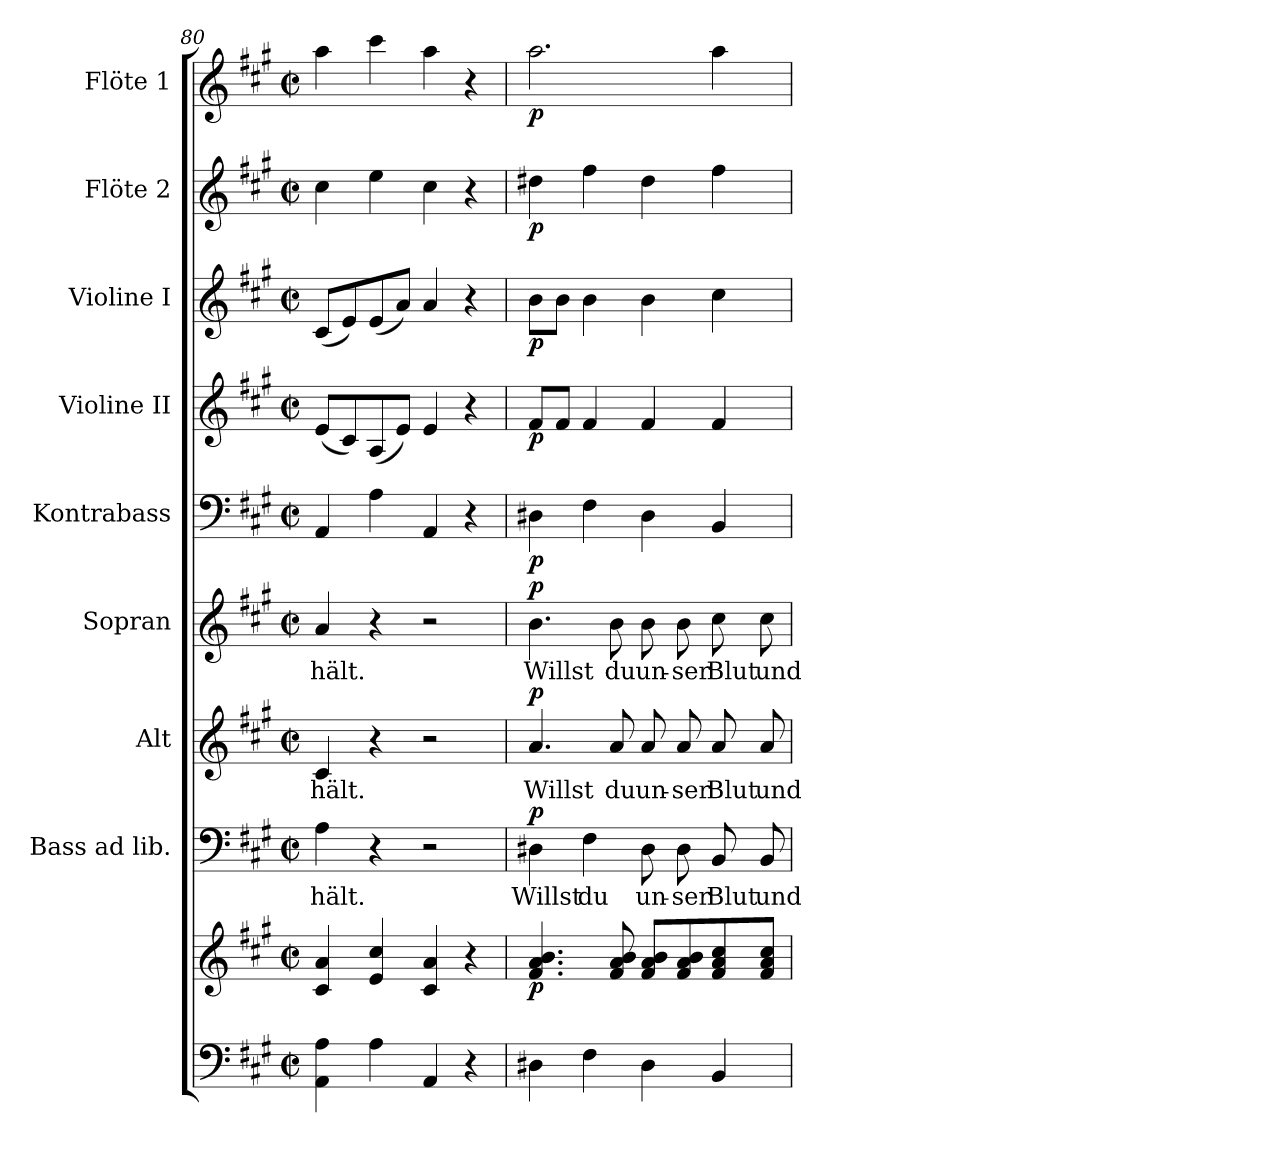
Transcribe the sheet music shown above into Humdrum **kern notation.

**kern	**kern	**dynam	**kern	**text	**dynam	**kern	**text	**dynam	**kern	**text	**dynam	**kern	**dynam	**kern	**dynam	**kern	**dynam	**kern	**dynam	**kern	**dynam
*part9	*part9	*part9	*part8	*part8	*part8	*part7	*part7	*part7	*part6	*part6	*part6	*part5	*part5	*part4	*part4	*part3	*part3	*part2	*part2	*part1	*part1
*staff10	*staff9	*staff9/10	*staff8	*staff8	*staff8	*staff7	*staff7	*staff7	*staff6	*staff6	*staff6	*staff5	*staff5	*staff4	*staff4	*staff3	*staff3	*staff2	*staff2	*staff1	*staff1
*	*	*	*I"Bass ad lib.	*	*	*I"Alt	*	*	*I"Sopran	*	*	*I"Kontrabass	*	*I"Violine II	*	*I"Violine I	*	*I"Flöte 2	*	*I"Flöte 1	*
*	*	*	*I'B.	*	*	*I'A.	*	*	*I'S.	*	*	*I'Kb.	*	*I'Vl. II	*	*I'Vl. I	*	*I'Fl. 2	*	*I'Fl. 1	*
*clefF4	*clefG2	*	*clefF4	*	*	*clefG2	*	*	*clefG2	*	*	*clefF4	*	*clefG2	*	*clefG2	*	*clefG2	*	*clefG2	*
*	*	*	*	*	*	*	*	*	*	*	*	*ITrd7c12	*	*	*	*	*	*	*	*	*
*k[f#c#g#]	*k[f#c#g#]	*	*k[f#c#g#]	*	*	*k[f#c#g#]	*	*	*k[f#c#g#]	*	*	*k[f#c#g#]	*	*k[f#c#g#]	*	*k[f#c#g#]	*	*k[f#c#g#]	*	*k[f#c#g#]	*
*A:	*A:	*	*A:	*	*	*A:	*	*	*A:	*	*	*A:	*	*A:	*	*A:	*	*A:	*	*A:	*
*M2/2	*M2/2	*	*M2/2	*	*	*M2/2	*	*	*M2/2	*	*	*M2/2	*	*M2/2	*	*M2/2	*	*M2/2	*	*M2/2	*
*met(c|)	*met(c|)	*	*met(c|)	*	*	*met(c|)	*	*	*met(c|)	*	*	*met(c|)	*	*met(c|)	*	*met(c|)	*	*met(c|)	*	*met(c|)	*
=80	=80	=80	=80	=80	=80	=80	=80	=80	=80	=80	=80	=80	=80	=80	=80	=80	=80	=80	=80	=80	=80
!	!	!	!	!LO:LY:b	!	!	!LO:LY:b	!	!	!LO:LY:b	!	!	!	!	!	!	!	!	!	!	!
4AA\ 4A\	4c#/ 4a/	.	4A\	-hält.	.	4c#/	-hält.	.	4a/	-hält.	.	4AAA/	.	(<8e/L	.	(<8c#/L	.	4cc#\	.	4aa\	.
.	.	.	.	.	.	.	.	.	.	.	.	.	.	8c#/)	.	8e/)	.	.	.	.	.
4A\	4e/ 4cc#/	.	4r	.	.	4r	.	.	4r	.	.	4AA\	.	(<8A/	.	(<8e/	.	4ee\	.	4ccc#\	.
.	.	.	.	.	.	.	.	.	.	.	.	.	.	8e/J)	.	8a/J)	.	.	.	.	.
4AA/	4c#/ 4a/	.	2r	.	.	2r	.	.	2r	.	.	4AAA/	.	4e/	.	4a/	.	4cc#\	.	4aa\	.
4r	4r	.	.	.	.	.	.	.	.	.	.	4r	.	4r	.	4r	.	4r	.	4r	.
=81	=81	=81	=81	=81	=81	=81	=81	=81	=81	=81	=81	=81	=81	=81	=81	=81	=81	=81	=81	=81	=81
!	!	!LO:DY:b	!	!LO:LY:b	!LO:DY:a	!	!LO:LY:b	!LO:DY:a	!	!LO:LY:b	!LO:DY:a	!	!LO:DY:b	!	!LO:DY:b	!	!LO:DY:b	!	!LO:DY:b	!	!LO:DY:b
4D#X\	4.f#/ 4.a/ 4.b/	p	4D#X\	Willst	p	4.a/	Willst	p	4.b\	Willst	p	4DD#X\	p	8f#/L	p	8b\L	p	4dd#X\	p	2.aa\	p
.	.	.	.	.	.	.	.	.	.	.	.	.	.	8f#/J	.	8b\J	.	.	.	.	.
!	!	!	!	!LO:LY:b	!	!	!	!	!	!	!	!	!	!	!	!	!	!	!	!	!
4F#\	.	.	4F#\	du	.	.	.	.	.	.	.	4FF#\	.	4f#/	.	4b\	.	4ff#\	.	.	.
!	!	!	!	!	!	!	!LO:LY:b	!	!	!LO:LY:b	!	!	!	!	!	!	!	!	!	!	!
.	8f#/ 8a/ 8b/	.	.	.	.	8a/	du	.	8b\	du	.	.	.	.	.	.	.	.	.	.	.
!	!	!	!	!LO:LY:b	!	!	!LO:LY:b	!	!	!LO:LY:b	!	!	!	!	!	!	!	!	!	!	!
4D#\	8f#/ 8a/ 8b/L	.	8D#\	un-	.	8a/	un-	.	8b\	un-	.	4DD#\	.	4f#/	.	4b\	.	4dd#\	.	.	.
!	!	!	!	!LO:LY:b	!	!	!LO:LY:b	!	!	!LO:LY:b	!	!	!	!	!	!	!	!	!	!	!
.	8f#/ 8a/ 8b/	.	8D#\	-ser	.	8a/	-ser	.	8b\	-ser	.	.	.	.	.	.	.	.	.	.	.
!	!	!	!	!LO:LY:b	!	!	!LO:LY:b	!	!	!LO:LY:b	!	!	!	!	!	!	!	!	!	!	!
4BB/	8f#/ 8a/ 8cc#/	.	8BB/	Blut	.	8a/	Blut	.	8cc#\	Blut	.	4BBB/	.	4f#/	.	4cc#\	.	4ff#\	.	4aa\	.
!	!	!	!	!LO:LY:b	!	!	!LO:LY:b	!	!	!LO:LY:b	!	!	!	!	!	!	!	!	!	!	!
.	8f#/ 8a/ 8cc#/J	.	8BB/	und	.	8a/	und	.	8cc#\	und	.	.	.	.	.	.	.	.	.	.	.
=	=	=	=	=	=	=	=	=	=	=	=	=	=	=	=	=	=	=	=	=	=
*-	*-	*-	*-	*-	*-	*-	*-	*-	*-	*-	*-	*-	*-	*-	*-	*-	*-	*-	*-	*-	*-
